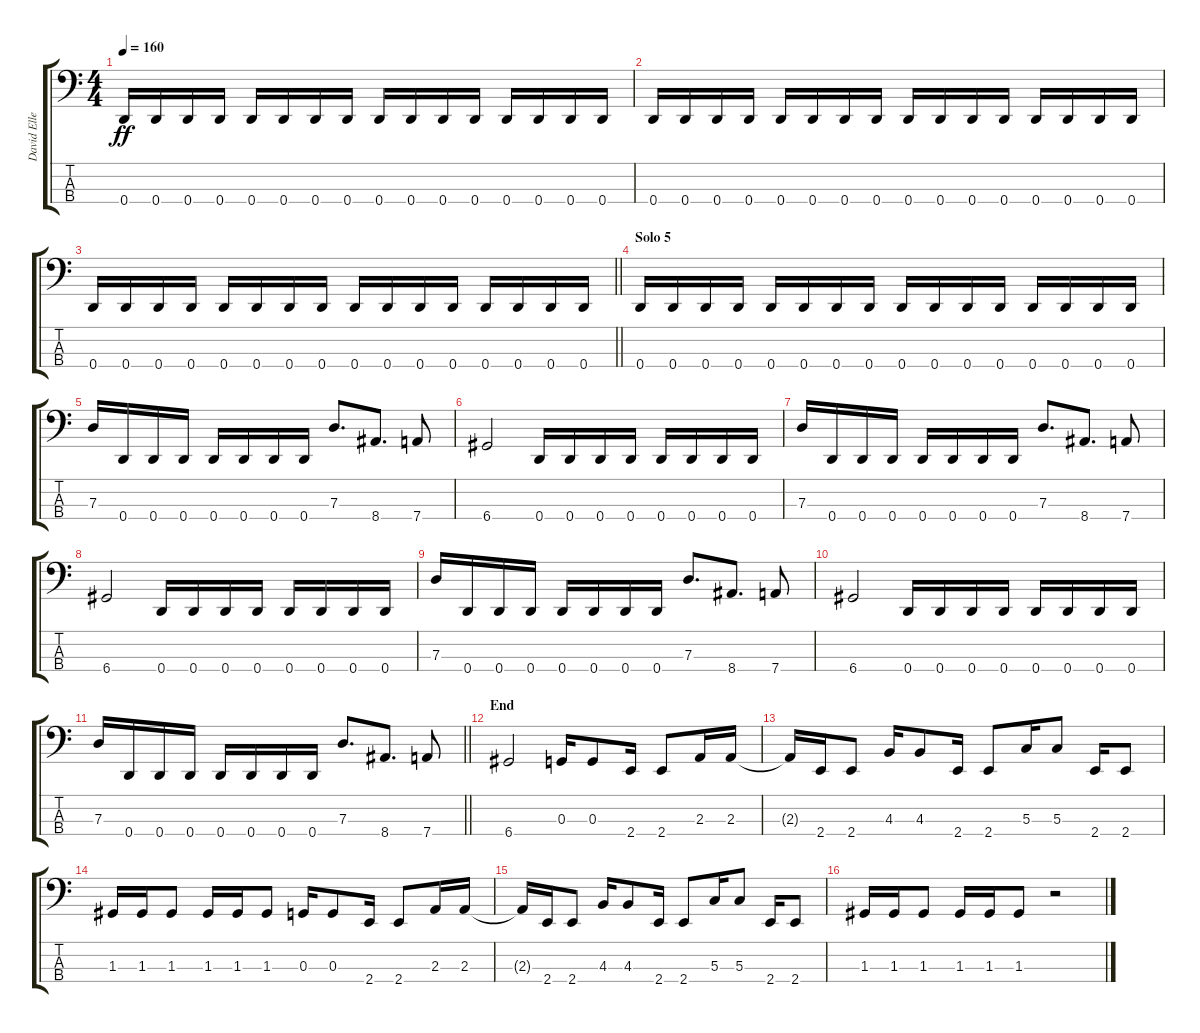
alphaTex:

\track ("David Ellefson" "David Elle") {instrument electricbasspick}
\staff {score tabs}
\tuning (F2 C2 G1 D1) {hide}
\ts (4 4)
\tempo 160
\clef f4
\ks c
0.4.16{dy ff} 0.4.16 0.4.16 0.4.16 0.4.16 0.4.16 0.4.16 0.4.16 0.4.16 0.4.16 0.4.16 0.4.16 0.4.16 0.4.16 0.4.16 0.4.16 |
0.4.16 0.4.16 0.4.16 0.4.16 0.4.16 0.4.16 0.4.16 0.4.16 0.4.16 0.4.16 0.4.16 0.4.16 0.4.16 0.4.16 0.4.16 0.4.16 |
\barLineRight lightlight
0.4.16 0.4.16 0.4.16 0.4.16 0.4.16 0.4.16 0.4.16 0.4.16 0.4.16 0.4.16 0.4.16 0.4.16 0.4.16 0.4.16 0.4.16 0.4.16 |
\section ("" "Solo 5")
0.4.16 0.4.16 0.4.16 0.4.16 0.4.16 0.4.16 0.4.16 0.4.16 0.4.16 0.4.16 0.4.16 0.4.16 0.4.16 0.4.16 0.4.16 0.4.16 |
7.3.16 0.4.16 0.4.16 0.4.16 0.4.16 0.4.16 0.4.16 0.4.16 7.3.8{d} 8.4.8{d} 7.4.8 |
6.4.2 0.4.16 0.4.16 0.4.16 0.4.16 0.4.16 0.4.16 0.4.16 0.4.16 |
7.3.16 0.4.16 0.4.16 0.4.16 0.4.16 0.4.16 0.4.16 0.4.16 7.3.8{d} 8.4.8{d} 7.4.8 |
6.4.2 0.4.16 0.4.16 0.4.16 0.4.16 0.4.16 0.4.16 0.4.16 0.4.16 |
7.3.16 0.4.16 0.4.16 0.4.16 0.4.16 0.4.16 0.4.16 0.4.16 7.3.8{d} 8.4.8{d} 7.4.8 |
6.4.2 0.4.16 0.4.16 0.4.16 0.4.16 0.4.16 0.4.16 0.4.16 0.4.16 |
\barLineRight lightlight
7.3.16 0.4.16 0.4.16 0.4.16 0.4.16 0.4.16 0.4.16 0.4.16 7.3.8{d} 8.4.8{d} 7.4.8 |
\section ("" "End")
6.4.2 0.3.16 0.3.8 2.4.16 2.4.8 2.3.16 2.3.16 |
2.3{t}.16 2.4.16 2.4.8 4.3.16 4.3.8 2.4.16 2.4.8 5.3.16 5.3.8 2.4.16 2.4.8 |
1.3.16 1.3.16 1.3.8 1.3.16 1.3.16 1.3.8 0.3.16 0.3.8 2.4.16 2.4.8 2.3.16 2.3.16 |
2.3{t}.16 2.4.16 2.4.8 4.3.16 4.3.8 2.4.16 2.4.8 5.3.16 5.3.8 2.4.16 2.4.8 |
1.3.16 1.3.16 1.3.8 1.3.16 1.3.16 1.3.8 r.2
